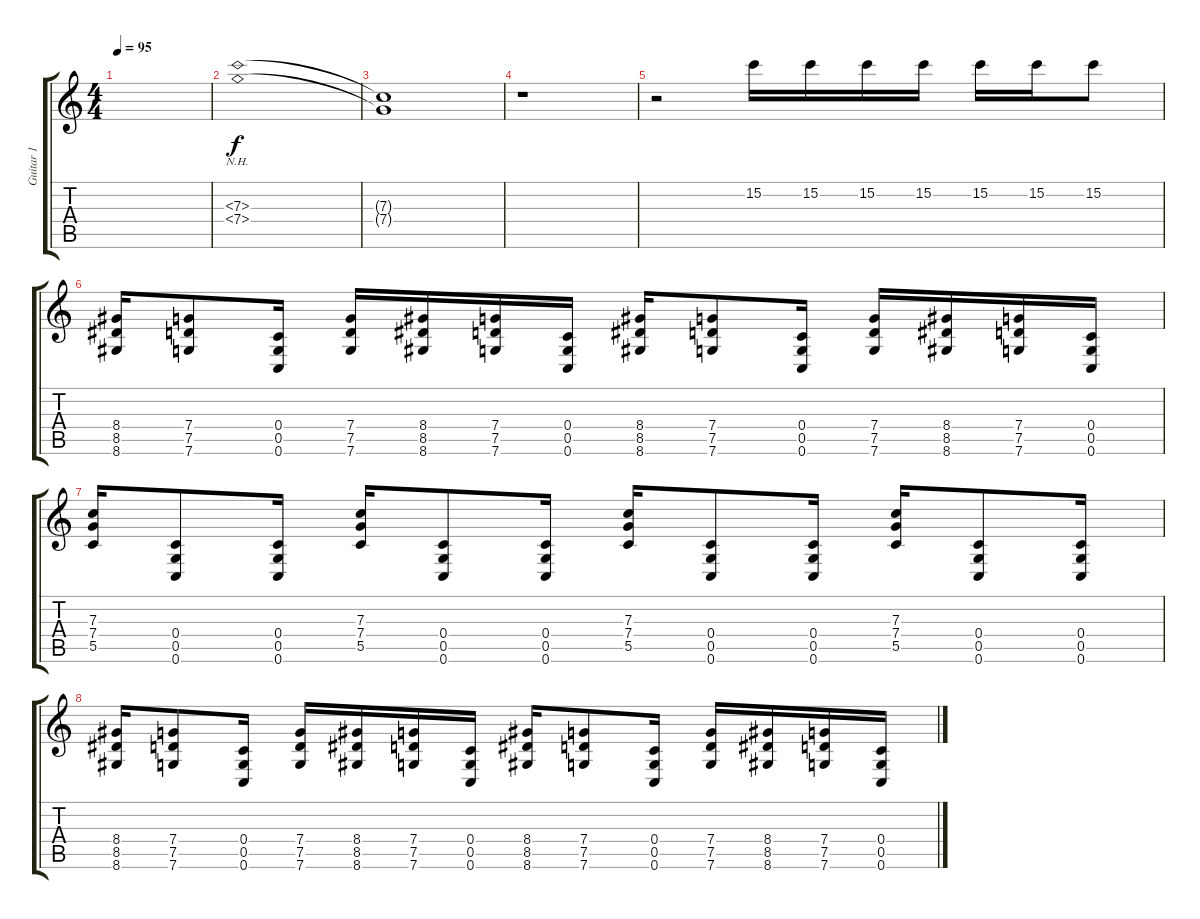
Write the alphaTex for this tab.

\track ("Guitar 1" "Guitar 1") {instrument distortionguitar}
\staff {score tabs}
\tuning (D4 A3 F3 C3 G2 C2) {hide}
\ts (4 4)
\tempo 95
\clef g2
\ks c
|
(7.3{nh} 7.4{nh}).1 |
(7.3{t} 7.4{t}).1 |
r.1 |
r.2 15.2.16 15.2.16 15.2.16 15.2.16 15.2.16 15.2.16 15.2.8 |
(8.4 8.5 8.6).16 (7.4 7.5 7.6).8 (0.4 0.5 0.6).16 (7.4 7.5 7.6).16 (8.4 8.5 8.6).16 (7.4 7.5 7.6).16 (0.4 0.5 0.6).16 (8.4 8.5 8.6).16 (7.4 7.5 7.6).8 (0.4 0.5 0.6).16 (7.4 7.5 7.6).16 (8.4 8.5 8.6).16 (7.4 7.5 7.6).16 (0.4 0.5 0.6).16 |
(7.3 7.4 5.5).16 (0.4 0.5 0.6).8 (0.4 0.5 0.6).16 (7.3 7.4 5.5).16 (0.4 0.5 0.6).8 (0.4 0.5 0.6).16 (7.3 7.4 5.5).16 (0.4 0.5 0.6).8 (0.4 0.5 0.6).16 (7.3 7.4 5.5).16 (0.4 0.5 0.6).8 (0.4 0.5 0.6).16 |
(8.4 8.5 8.6).16 (7.4 7.5 7.6).8 (0.4 0.5 0.6).16 (7.4 7.5 7.6).16 (8.4 8.5 8.6).16 (7.4 7.5 7.6).16 (0.4 0.5 0.6).16 (8.4 8.5 8.6).16 (7.4 7.5 7.6).8 (0.4 0.5 0.6).16 (7.4 7.5 7.6).16 (8.4 8.5 8.6).16 (7.4 7.5 7.6).16 (0.4 0.5 0.6).16
